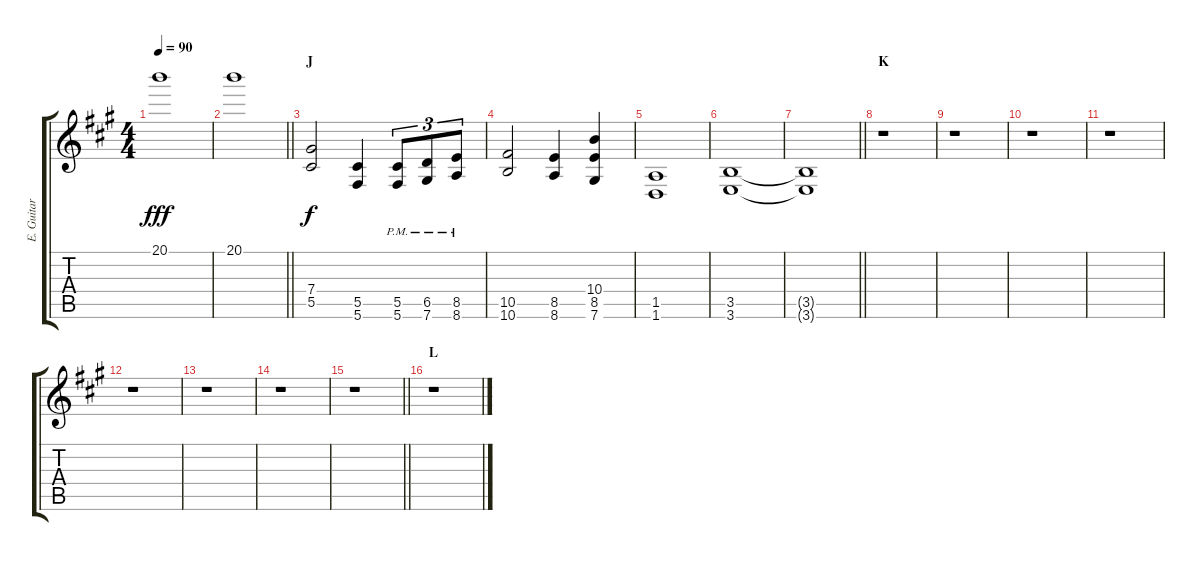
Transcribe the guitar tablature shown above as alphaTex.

\track ("E. Guitar II" "E. Guitar ") {instrument overdrivenguitar}
\staff {score tabs}
\tuning (Eb4 Bb3 Gb3 Db3 Ab2 Db2) {hide}
\ts (4 4)
\tempo 90
\clef g2
\ks a
20.1.1{dy fff} |
\barLineRight lightlight
20.1.1 |
\section ("" "J")
(7.4 5.5).2{dy f} (5.5 5.6).4 (5.5{pm} 5.6{pm}).8{tu (3 2)} (6.5{pm} 7.6{pm}).8{tu (3 2)} (8.5{pm} 8.6{pm}).8{tu (3 2)} |
(10.5 10.6).2 (8.5 8.6).4 (10.4 8.5 7.6).4 |
(1.5 1.6).1 |
(3.5 3.6).1 |
\barLineRight lightlight
(3.5{t} 3.6{t}).1 |
\section ("" "K")
r.1 |
r.1 |
r.1 |
r.1 |
r.1 |
r.1 |
r.1 |
\barLineRight lightlight
r.1 |
\section ("" "L")
r.1
